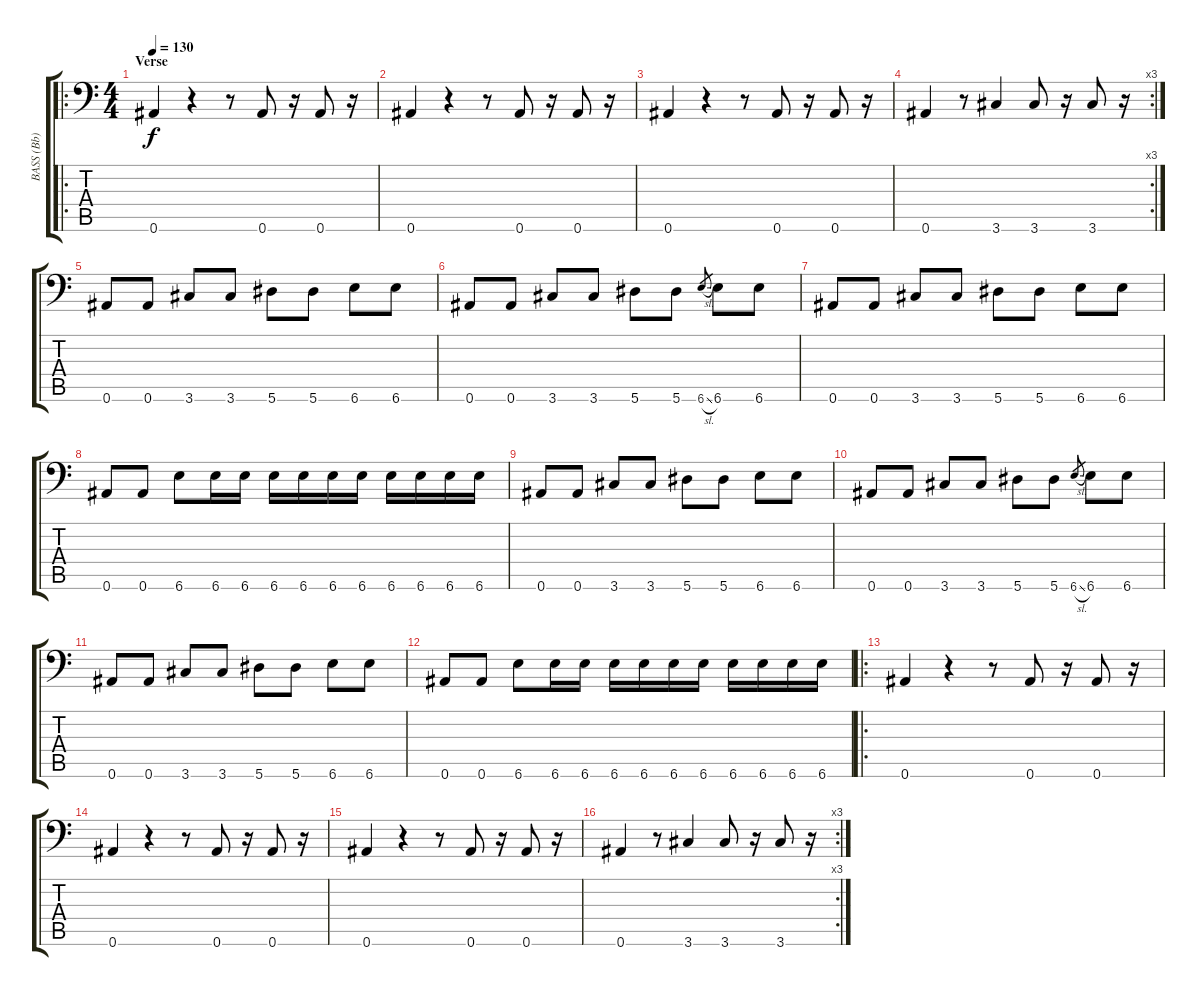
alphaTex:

\track ("BASS (Bb)" "BASS (Bb)") {instrument slapbass1}
\staff {score tabs}
\tuning (C4 G3 Eb3 Bb2 F2 Bb1) {hide}
\ro
\ts (4 4)
\section ("" "Verse")
\tempo 130
\clef f4
\ks c
0.6.4{dy f} r.4 r.8 0.6.8 r.16 0.6.8 r.16 |
0.6.4 r.4 r.8 0.6.8 r.16 0.6.8 r.16 |
0.6.4 r.4 r.8 0.6.8 r.16 0.6.8 r.16 |
\rc 3
0.6.4 r.8 3.6.4 3.6.8 r.16 3.6.8 r.16 |
0.6.8 0.6.8 3.6.8 3.6.8 5.6.8 5.6.8 6.6.8 6.6.8 |
0.6.8 0.6.8 3.6.8 3.6.8 5.6.8 5.6.8 6.6{sl}.8{gr} 6.6.8 6.6.8 |
0.6.8 0.6.8 3.6.8 3.6.8 5.6.8 5.6.8 6.6.8 6.6.8 |
0.6.8 0.6.8 6.6.8 6.6.16 6.6.16 6.6.16 6.6.16 6.6.16 6.6.16 6.6.16 6.6.16 6.6.16 6.6.16 |
0.6.8 0.6.8 3.6.8 3.6.8 5.6.8 5.6.8 6.6.8 6.6.8 |
0.6.8 0.6.8 3.6.8 3.6.8 5.6.8 5.6.8 6.6{sl}.8{gr} 6.6.8 6.6.8 |
0.6.8 0.6.8 3.6.8 3.6.8 5.6.8 5.6.8 6.6.8 6.6.8 |
0.6.8 0.6.8 6.6.8 6.6.16 6.6.16 6.6.16 6.6.16 6.6.16 6.6.16 6.6.16 6.6.16 6.6.16 6.6.16 |
\ro
0.6.4 r.4 r.8 0.6.8 r.16 0.6.8 r.16 |
0.6.4 r.4 r.8 0.6.8 r.16 0.6.8 r.16 |
0.6.4 r.4 r.8 0.6.8 r.16 0.6.8 r.16 |
\rc 3
0.6.4 r.8 3.6.4 3.6.8 r.16 3.6.8 r.16
